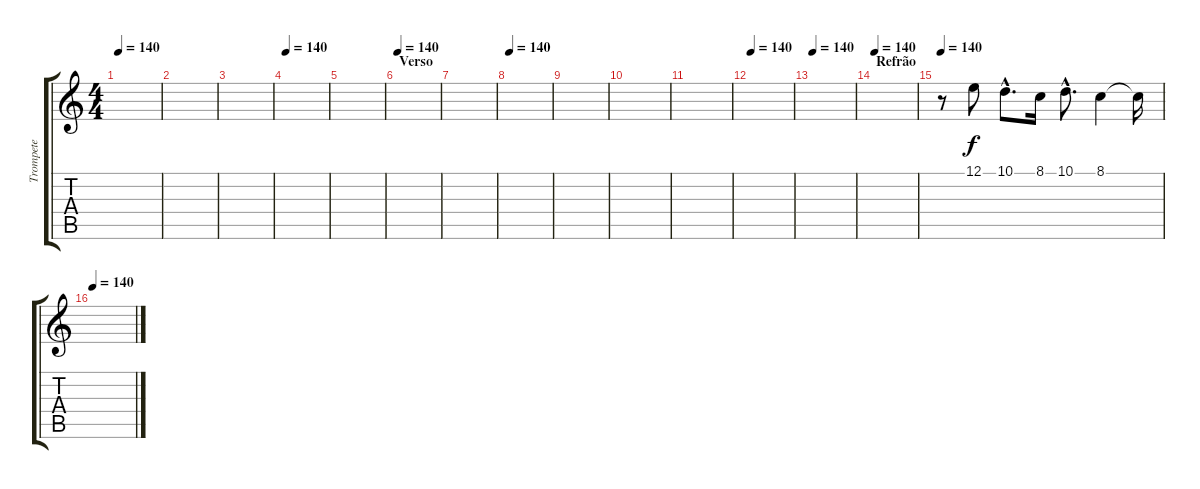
\track ("Trompete" "Trompete") {instrument trumpet}
\staff {score tabs}
\tuning (E4 B3 G3 D3 A2 E2) {hide}
\ts (4 4)
\tempo 140
\clef g2
\ks c
|
|
|
\tempo 140
|
|
\section ("" "Verso")
\tempo 140
|
|
\tempo 140
|
|
|
|
\tempo 140
|
\tempo 140
|
\section ("" "Refrão")
\tempo 140
|
\tempo 140
r.8 12.1.8 10.1{hac}.8{d} 8.1.16 10.1{hac}.8{d} 8.1.4 8.1{t}.16 |
\tempo 140
